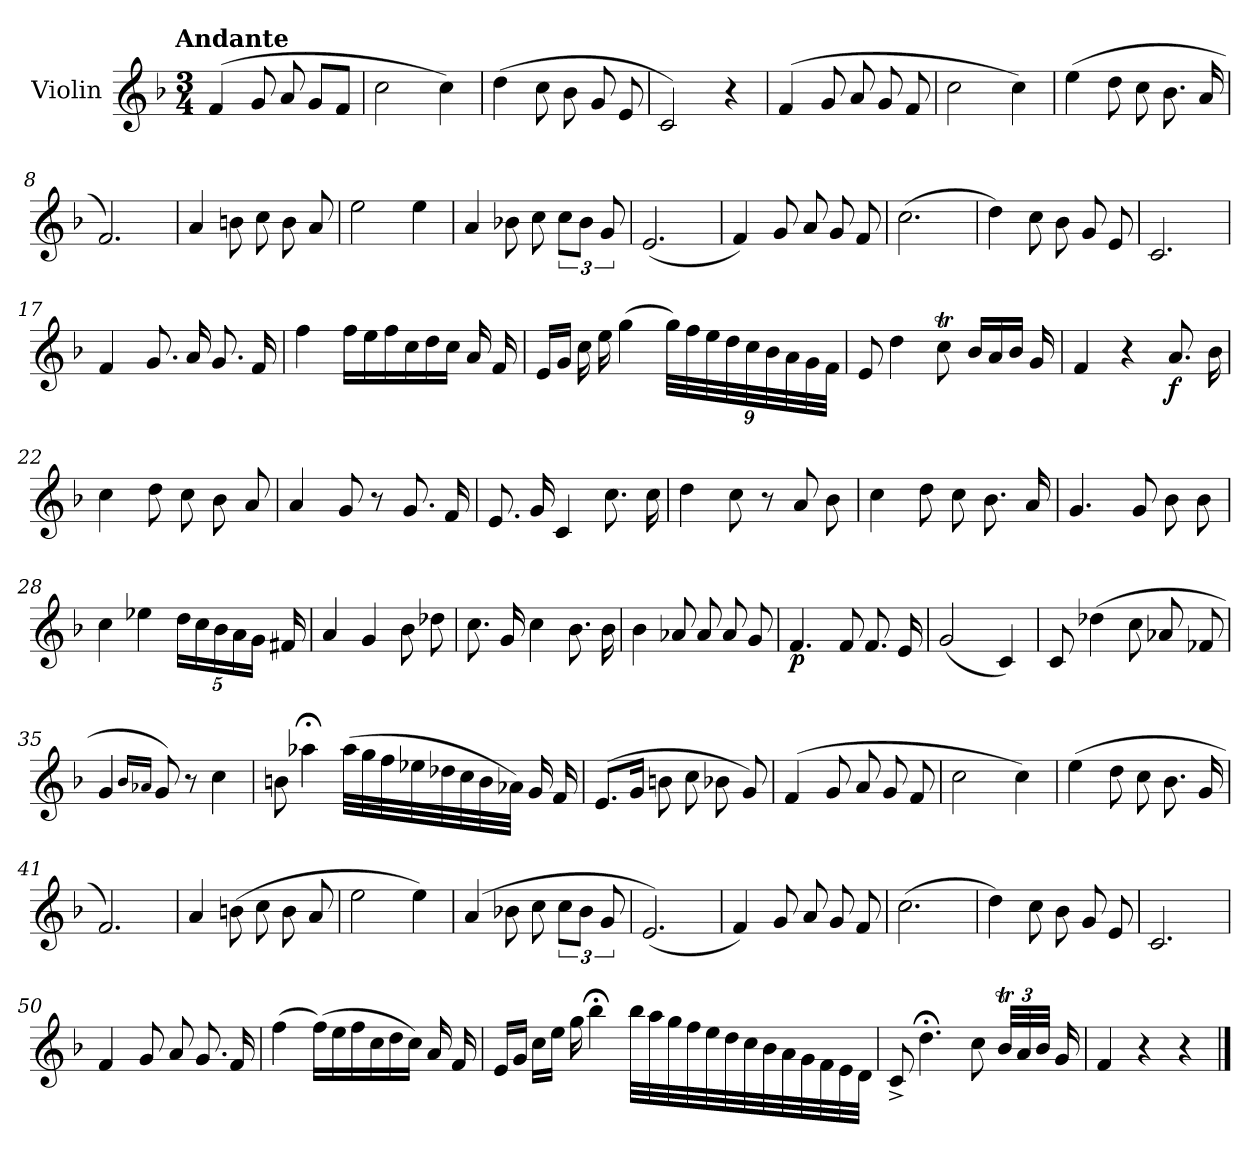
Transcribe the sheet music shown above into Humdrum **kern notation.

**kern	**dynam
*part1	*part1
*staff1	*staff1
*I"Violin	*
*I'Vln.	*
*clefG2	*
*k[b-]	*
!!LO:TX:omd:t=Andante
*M3/4	*
*MM92	*
=1	=1
(>4f/	.
8g/	.
8a/	.
8g/L	.
8f/J	.
=2	=2
2cc\	.
4cc\)	.
=3	=3
(>4dd\	.
8cc\	.
8b-\	.
8g/	.
8e/	.
=4	=4
2c/)	.
4r	.
=5	=5
(>4f/	.
8g/	.
8a/	.
8g/	.
8f/	.
=6	=6
2cc\	.
4cc\)	.
!!LO:LB:g=z
=7	=7
(>4ee\	.
8dd\	.
8cc\	.
8.b-\	.
16a/	.
=8	=8
2.f/)	.
=9	=9
4a/	.
8bn\	.
8cc\	.
8b\	.
8a/	.
=10	=10
2ee\	.
4ee\	.
=11	=11
4a/	.
8b-X\	.
8cc\	.
12cc\L	.
12b-\J	.
12g/	.
=12	=12
(<2.e/	.
=13	=13
4f/)	.
8g/	.
8a/	.
8g/	.
8f/	.
!!LO:LB:g=z
=14	=14
(>2.cc\	.
=15	=15
4dd\)	.
8cc\	.
8b-\	.
8g/	.
8e/	.
=16	=16
2.c/	.
=17	=17
4f/	.
8.g/	.
16a/	.
8.g/	.
16f/	.
=18	=18
4ff\	.
16ff\LL	.
16ee\	.
16ff\	.
16cc\	.
16dd\	.
16cc\JJ	.
16a/	.
16f/	.
!!LO:LB:g=z
=19	=19
16e/LL	.
16g/JJ	.
16cc\	.
16ee\	.
(>4gg\	.
*Xbrackettup	*
36gg\LLL)	.
36ff\	.
36ee\	.
36dd\	.
36cc\	.
36b-\	.
36a\	.
36g\	.
36f\JJJ	.
=20	=20
8e/	.
4dd\	.
8ccT\	.
16b-/LL	.
16a/	.
16b-/JJ	.
16g/	.
=21	=21
4f/	.
4r	.
!	!LO:DY:b
8.a/	f
16b-\	.
=22	=22
4cc\	.
8dd\	.
8cc\	.
8b-\	.
8a/	.
!!LO:LB:g=z
=23	=23
4a/	.
8g/	.
8r	.
8.g/	.
16f/	.
=24	=24
8.e/	.
16g/	.
4c/	.
8.cc\	.
16cc\	.
=25	=25
4dd\	.
8cc\	.
8r	.
8a/	.
8b-\	.
=26	=26
4cc\	.
8dd\	.
8cc\	.
8.b-\	.
16a/	.
=27	=27
4.g/	.
8g/	.
8b-\	.
8b-\	.
!!LO:LB:g=z
=28	=28
4cc\	.
4ee-X\	.
80%3dd\LL	.
80%3cc\	.
80%3b-\	.
80%3a\	.
80%3g\JJ	.
16f#X/	.
=29	=29
4a/	.
4g/	.
8b-\	.
8dd-X\	.
=30	=30
8.cc\	.
16g/	.
4cc\	.
8.b-\	.
16b-\	.
=31	=31
4b-\	.
8a-X/	.
8a-/	.
8a-/	.
8g/	.
=32	=32
!	!LO:DY:b
4.f/	p
8f/	.
8.f/	.
16e/	.
=33	=33
(<2g/	.
4c/)	.
!!LO:LB:g=z
=34	=34
8c/	.
(>4dd-X\	.
8cc\	.
8a-X/	.
8f-X/	.
=35	=35
4g/	.
16qqb-/LL	.
16qqa-X/JJ	.
8g/)	.
8r	.
4cc\	.
=36	=36
8bn\	.
4aa-X;<\	.
(>32aa-\LLL	.
32gg\	.
32ff\	.
32ee-X\	.
32dd-X\	.
32cc\	.
32b\	.
32a-X\JJJ)	.
16g/	.
16f/	.
=37	=37
(>8.e/L	.
16g/Jk	.
8bn\	.
8cc\	.
8b-X\	.
8g/)	.
!!LO:LB:g=z
=38	=38
(>4f/	.
8g/	.
8a/	.
8g/	.
8f/	.
=39	=39
2cc\	.
4cc\)	.
=40	=40
(>4ee\	.
8dd\	.
8cc\	.
8.b-\	.
16g/	.
=41	=41
2.f/)	.
=42	=42
4a/	.
(>8bn\	.
8cc\	.
8b\	.
8a/	.
=43	=43
2ee\	.
4ee\)	.
=44	=44
(>4a/	.
8b-X\	.
8cc\	.
*brackettup	*
12cc\L	.
12b-\J	.
12g/	.
!!LO:LB:g=z
=45	=45
(<2.e/)	.
=46	=46
4f/)	.
8g/	.
8a/	.
8g/	.
8f/	.
=47	=47
(>2.cc\	.
=48	=48
4dd\)	.
8cc\	.
8b-\	.
8g/	.
8e/	.
=49	=49
2.c/	.
=50	=50
4f/	.
8g/	.
8a/	.
8.g/	.
16f/	.
=51	=51
(>4ff\	.
(>16ff\LL)	.
16ee\	.
16ff\	.
16cc\	.
16dd\	.
16cc\JJ)	.
16a/	.
16f/	.
!!LO:LB:g=z
=52	=52
16e/LL	.
16g/JJ	.
16cc\LL	.
16ee\JJ	.
16gg\	.
4bb-;<\	.
32bb-\LLL	.
32aa\	.
32gg\	.
32ff\	.
32ee\	.
32dd\	.
32cc\	.
32b-\	.
32a\	.
32g\	.
32f\	.
32e\	.
32d\JJJ	.
=53	=53
8c^/	.
4.dd;<\	.
8cc\	.
*Xbrackettup	*
48b-T/LLL	.
48a/	.
48b-/JJJ	.
16g/	.
=54	=54
4f/	.
4r	.
4r	.
==	==
*-	*-
